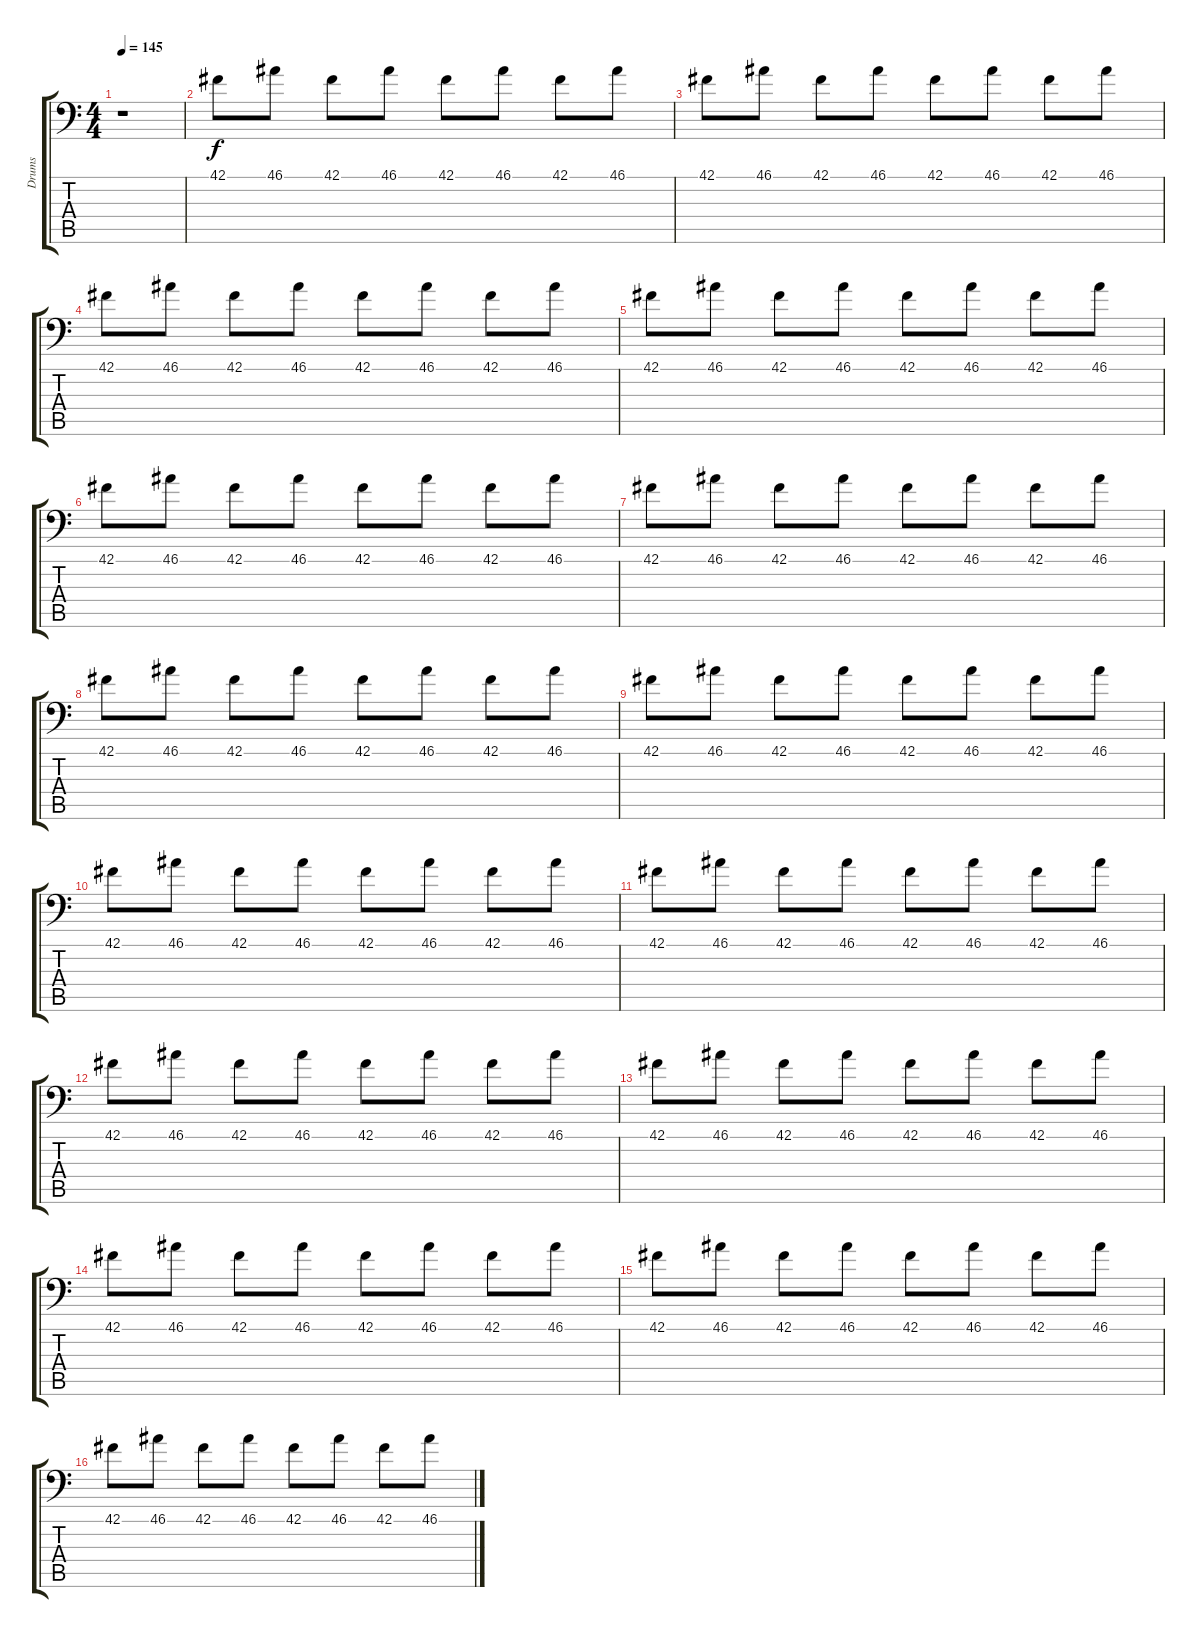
\track ("Drums" "Drums") {instrument acousticgrandpiano}
\staff {score tabs}
\tuning (C-1 C-1 C-1 C-1 C-1 C-1) {hide}
\ts (4 4)
\tempo 145
\clef f4
\ks c
r.1{dy mf} |
42.1.8{dy f} 46.1.8 42.1.8 46.1.8 42.1.8 46.1.8 42.1.8 46.1.8 |
42.1.8 46.1.8 42.1.8 46.1.8 42.1.8 46.1.8 42.1.8 46.1.8 |
42.1.8 46.1.8 42.1.8 46.1.8 42.1.8 46.1.8 42.1.8 46.1.8 |
42.1.8 46.1.8 42.1.8 46.1.8 42.1.8 46.1.8 42.1.8 46.1.8 |
42.1.8 46.1.8 42.1.8 46.1.8 42.1.8 46.1.8 42.1.8 46.1.8 |
42.1.8 46.1.8 42.1.8 46.1.8 42.1.8 46.1.8 42.1.8 46.1.8 |
42.1.8 46.1.8 42.1.8 46.1.8 42.1.8 46.1.8 42.1.8 46.1.8 |
42.1.8 46.1.8 42.1.8 46.1.8 42.1.8 46.1.8 42.1.8 46.1.8 |
42.1.8 46.1.8 42.1.8 46.1.8 42.1.8 46.1.8 42.1.8 46.1.8 |
42.1.8 46.1.8 42.1.8 46.1.8 42.1.8 46.1.8 42.1.8 46.1.8 |
42.1.8 46.1.8 42.1.8 46.1.8 42.1.8 46.1.8 42.1.8 46.1.8 |
42.1.8 46.1.8 42.1.8 46.1.8 42.1.8 46.1.8 42.1.8 46.1.8 |
42.1.8 46.1.8 42.1.8 46.1.8 42.1.8 46.1.8 42.1.8 46.1.8 |
42.1.8 46.1.8 42.1.8 46.1.8 42.1.8 46.1.8 42.1.8 46.1.8 |
42.1.8 46.1.8 42.1.8 46.1.8 42.1.8 46.1.8 42.1.8 46.1.8
